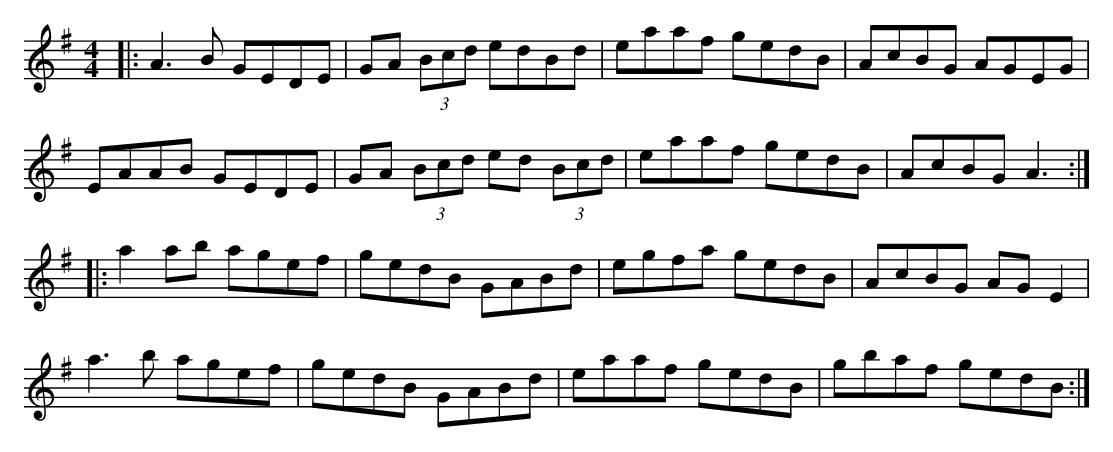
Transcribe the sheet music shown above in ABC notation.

X:1
M:4/4
K:Ador
|:A3B GEDE|GA (3Bcd edBd|eaaf gedB|AcBG AGEG|
EAAB GEDE|GA (3Bcd ed (3Bcd|eaaf gedB|AcBG A3:|
|:a2ab agef|gedB GABd|egfa gedB|AcBG AG E2|
a3b agef|gedB GABd|eaaf gedB|gbaf gedB:|
